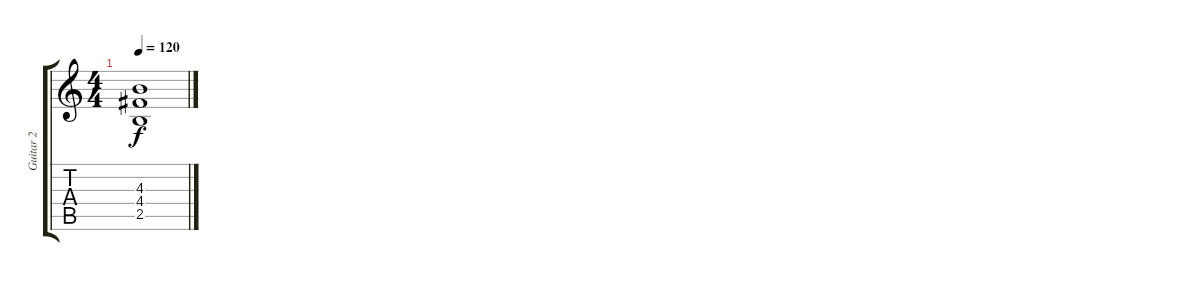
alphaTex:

\track ("Guitar 2" "Guitar 2") {instrument distortionguitar}
\staff {score tabs}
\tuning (E4 B3 G3 D3 A2 E2) {hide}
\ts (4 4)
\tempo 120
\clef g2
\ks c
(4.3 4.4 2.5).1{dy f}
